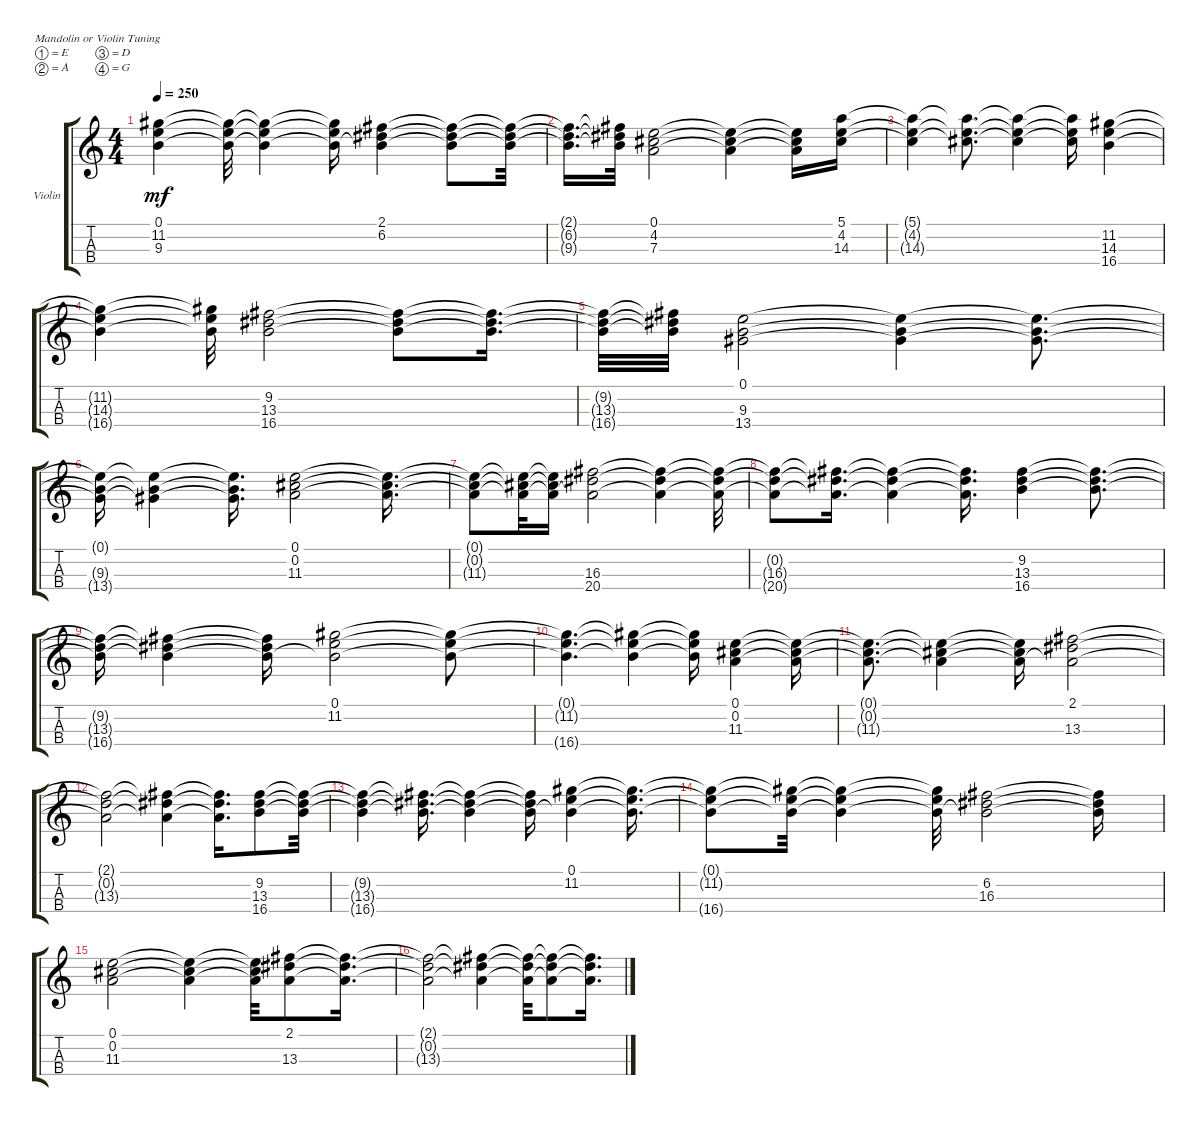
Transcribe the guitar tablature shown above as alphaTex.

\bracketExtendMode groupsimilarinstruments
\firstSystemTrackNameOrientation horizontal
\otherSystemsTrackNameOrientation horizontal
\track ("Strings" "Violin") {instrument violin}
\staff {score tabs}
\tuning (E5 A4 D4 G3)
\ts (4 4)
\tempo 250
\clef g2
\ks c
(9.3{t} 0.1{t} 11.2{t}).4{dy mf} (9.3{t} 0.1{t} 11.2{t}).32 (9.3{t} 0.1{t} 11.2{t}).4 (9.3{t} 0.1{t} 11.2{t}).16 (9.3{t} 6.2 2.1).4 (9.3{t} 6.2{t} 2.1{t}).8 (9.3{t} 6.2{t} 2.1{t}).32 |
(9.3{t} 6.2{t} 2.1{t}).16{d} (9.3{t} 6.2{t} 2.1{t}).32 (4.2 0.1 7.3).2 (4.2{t} 0.1{t} 7.3{t}).4 (4.2{t} 0.1{t} 7.3{t}).16 (4.2 5.1 14.3).16 |
(4.2{t} 5.1{t} 14.3{t}).4 (4.2{t} 5.1{t} 14.3{t}).8{d} (4.2{t} 5.1{t} 14.3{t}).4 (4.2{t} 5.1{t} 14.3{t}).16 (11.2 14.3 16.4).4 |
(11.2{t} 14.3{t} 16.4{t}).4 (11.2{t} 14.3{t} 16.4{t}).32 (16.4 13.3 9.2).2 (16.4{t} 13.3{t} 9.2{t}).8 (16.4{t} 13.3{t} 9.2{t}).16{d} |
(16.4{t} 13.3{t} 9.2{t}).32 (16.4{t} 13.3{t} 9.2{t}).32 (13.4 9.3 0.1).2 (13.4{t} 9.3{t} 0.1{t}).4 (13.4{t} 9.3{t} 0.1{t}).8{d} |
(13.4{t} 9.3{t} 0.1{t}).16 (13.4{t} 9.3{t} 0.1{t}).4 (13.4{t} 9.3{t} 0.1{t}).16{d} (0.1 0.2 11.3).2 (0.1{t} 0.2{t} 11.3{t}).16{d} |
(0.1{t} 0.2{t} 11.3{t}).8 (0.1{t} 0.2{t} 11.3{t}).32 (0.1{t} 0.2{t} 11.3{t}).16 (0.2{t} 16.3 20.4).2 (0.2{t} 16.3{t} 20.4{t}).4 (0.2{t} 16.3{t} 20.4{t}).32 |
(0.2{t} 16.3{t} 20.4{t}).8 (0.2{t} 16.3{t} 20.4{t}).16{d} (0.2{t} 16.3{t} 20.4{t}).4 (0.2{t} 16.3{t} 20.4{t}).16{d} (16.4 13.3 9.2).4 (16.4{t} 13.3{t} 9.2{t}).8{d} |
(16.4{t} 13.3{t} 9.2{t}).16 (16.4{t} 13.3{t} 9.2{t}).4 (16.4{t} 13.3{t} 9.2{t}).16 (16.4{t} 11.2 0.1).2 (16.4{t} 11.2{t} 0.1{t}).8 |
(16.4{t} 11.2{t} 0.1{t}).4{d} (16.4{t} 11.2{t} 0.1{t}).4 (16.4{t} 11.2{t} 0.1{t}).16 (11.3 0.1 0.2).4 (11.3{t} 0.1{t} 0.2{t}).16 |
(11.3{t} 0.1{t} 0.2{t}).8{d} (11.3{t} 0.1{t} 0.2{t}).4 (11.3{t} 0.1{t} 0.2{t}).16 (0.2{t} 13.3 2.1).2 |
(0.2{t} 13.3{t} 2.1{t}).2 (0.2{t} 13.3{t} 2.1{t}).4 (0.2{t} 13.3{t} 2.1{t}).16{d} (9.2 13.3 16.4).8 (9.2{t} 13.3{t} 16.4{t}).32 |
(9.2{t} 13.3{t} 16.4{t}).4 (9.2{t} 13.3{t} 16.4{t}).16{d} (9.2{t} 13.3{t} 16.4{t}).4 (9.2{t} 13.3{t} 16.4{t}).16 (16.4{t} 0.1 11.2).4 (16.4{t} 0.1{t} 11.2{t}).16{d} |
(16.4{t} 0.1{t} 11.2{t}).8 (16.4{t} 0.1{t} 11.2{t}).32 (16.4{t} 0.1{t} 11.2{t}).4 (16.4{t} 0.1{t} 11.2{t}).32 (16.4{t} 16.3 6.2).2 (16.4{t} 16.3{t} 6.2{t}).16 |
(11.3 0.2 0.1).2 (11.3{t} 0.2{t} 0.1{t}).4 (11.3{t} 0.2{t} 0.1{t}).32 (0.2{t} 13.3 2.1).8 (0.2{t} 13.3{t} 2.1{t}).16{d} |
(0.2{t} 13.3{t} 2.1{t}).2 (0.2{t} 13.3{t} 2.1{t}).4 (0.2{t} 13.3{t} 2.1{t}).32 (0.2{t} 13.3{t} 2.1{t}).8 (0.2{t} 13.3{t} 2.1{t}).16{d}
